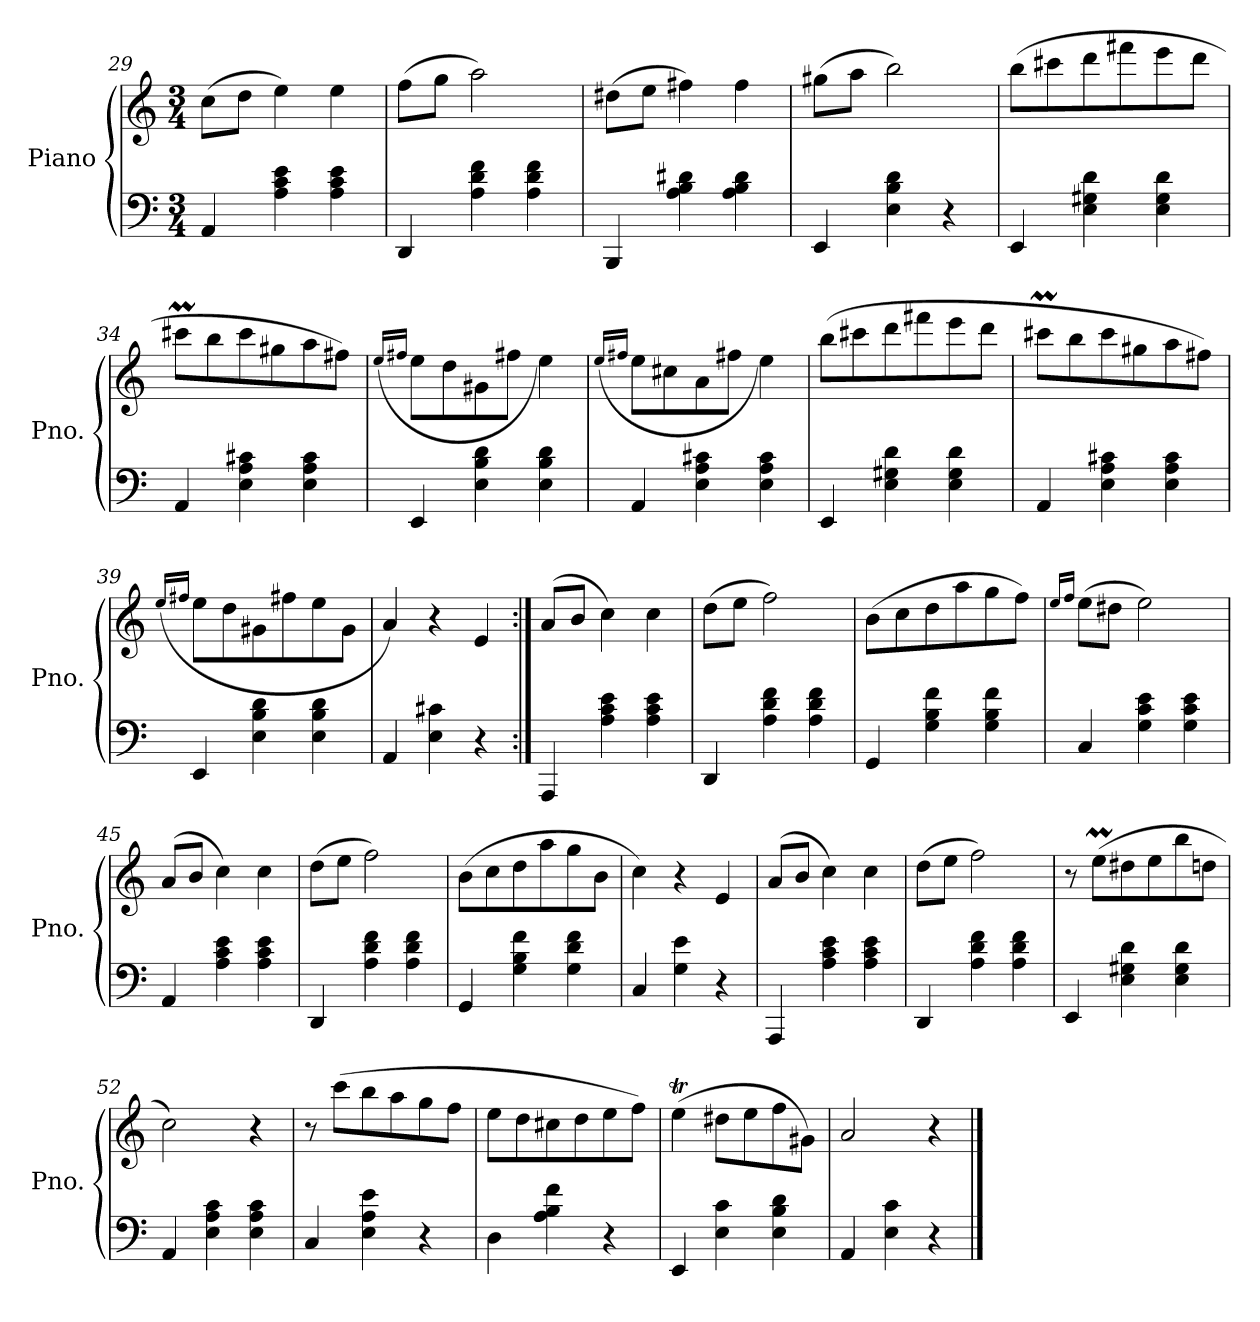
**kern	**kern
*part1	*part1
*staff2	*staff1
*I"Piano	*
*I'Pno.	*
*clefF4	*clefG2
*k[]	*k[]
*M3/4	*M3/4
=29	=29
4AA/	(>8cc\L
.	8dd\J
4A\ 4c\ 4e\	4ee\)
4A\ 4c\ 4e\	4ee\
=30	=30
4DD/	(>8ff\L
.	8gg\J
4A\ 4d\ 4f\	2aa\)
4A\ 4d\ 4f\	.
!!LO:LB:g=z
=31	=31
4BBB/	(>8dd#X\L
.	8ee\J
4A\ 4B\ 4d#X\	4ff#X\)
4A\ 4B\ 4d#\	4ff#\
=32	=32
4EE/	(>8gg#X\L
.	8aa\J
4E\ 4B\ 4d\	2bb\)
4r	.
=33	=33
4EE/	(>8bb\L
.	8ccc#X\
4E\ 4G#X\ 4d\	8ddd\
.	8fff#X\
4E\ 4G#\ 4d\	8eee\
.	8ddd\J
=34	=34
4AA/	8ccc#Xm\L
.	8bb\
4E\ 4A\ 4c#X\	8ccc#\
.	8gg#X\
4E\ 4A\ 4c#\	8aa\
.	8ff#X\J)
=35	=35
.	(>16qee/LL
.	16qff#X/JJ
4EE/	8ee\L
.	8dd\
4E\ 4B\ 4d\	8g#X\
.	8ff#X\J
4E\ 4B\ 4d\	4ee\)
!!LO:LB:g=z
=36	=36
.	(>16qee/LL
.	16qff#X/JJ
4AA/	8ee\L
.	8cc#X\
4E\ 4A\ 4c#X\	8a\
.	8ff#X\J
4E\ 4A\ 4c#\	4ee\)
=37	=37
4EE/	(>8bb\L
.	8ccc#X\
4E\ 4G#X\ 4d\	8ddd\
.	8fff#X\
4E\ 4G#\ 4d\	8eee\
.	8ddd\J
=38	=38
4AA/	8ccc#Xm\L
.	8bb\
4E\ 4A\ 4c#X\	8ccc#\
.	8gg#X\
4E\ 4A\ 4c#\	8aa\
.	8ff#X\J)
=39	=39
.	(>16qee/LL
.	16qff#X/JJ
4EE/	8ee\L
.	8dd\
4E\ 4B\ 4d\	8g#X\
.	8ff#X\
4E\ 4B\ 4d\	8ee\
.	8g#\J
=40	=40
4AA/	4a/)
4E\ 4c#X\	4r
4r	4e/
!!LO:LB:g=z
=41:|!	=41:|!
4AAA/	(>8a/L
.	8b/J
4A\ 4c\ 4e\	4cc\)
4A\ 4c\ 4e\	4cc\
=42	=42
4DD/	(>8dd\L
.	8ee\J
4A\ 4d\ 4f\	2ff\)
4A\ 4d\ 4f\	.
=43	=43
4GG/	(>8b\L
.	8cc\
4G\ 4B\ 4f\	8dd\
.	8aa\
4G\ 4B\ 4f\	8gg\
.	8ff\J)
=44	=44
.	16qee/LL
.	16qff/JJ
4C/	(>8ee\L
.	8dd#X\J
4G\ 4c\ 4e\	2ee\)
4G\ 4c\ 4e\	.
=45	=45
4AA/	(>8a/L
.	8b/J
4A\ 4c\ 4e\	4cc\)
4A\ 4c\ 4e\	4cc\
=46	=46
4DD/	(>8dd\L
.	8ee\J
4A\ 4d\ 4f\	2ff\)
4A\ 4d\ 4f\	.
!!LO:LB:g=z
=47	=47
4GG/	(>8b\L
.	8cc\
4G\ 4B\ 4f\	8dd\
.	8aa\
4G\ 4d\ 4f\	8gg\
.	8b\J
=48	=48
4C/	4cc\)
4G\ 4e\	4r
4r	4e/
=49	=49
4AAA/	(>8a/L
.	8b/J
4A\ 4c\ 4e\	4cc\)
4A\ 4c\ 4e\	4cc\
=50	=50
4DD/	(>8dd\L
.	8ee\J
4A\ 4d\ 4f\	2ff\)
4A\ 4d\ 4f\	.
=51	=51
4EE/	8r
.	(>8eem\L
4E\ 4G#X\ 4d\	8dd#X\
.	8ee\
4E\ 4G#\ 4d\	8bb\
.	8ddn\J
!!LO:LB:g=z
=52	=52
4AA/	2cc\)
4E\ 4A\ 4c\	.
4E\ 4A\ 4c\	4r
=53	=53
4C/	8r
.	(>8ccc\L
4E\ 4A\ 4e\	8bb\
.	8aa\
4r	8gg\
.	8ff\J
=54	=54
4D\	8ee\L
.	8dd\
4A\ 4B\ 4f\	8cc#X\
.	8dd\
4r	8ee\
.	8ff\J)
=55	=55
4EE/	(>4eet\
4E\ 4c\	8dd#X\L
.	8ee\
4E\ 4B\ 4d\	8ff\
.	8g#X\J)
=56	=56
4AA/	2a/
4E\ 4c\	.
4r	4r
==	==
*-	*-
